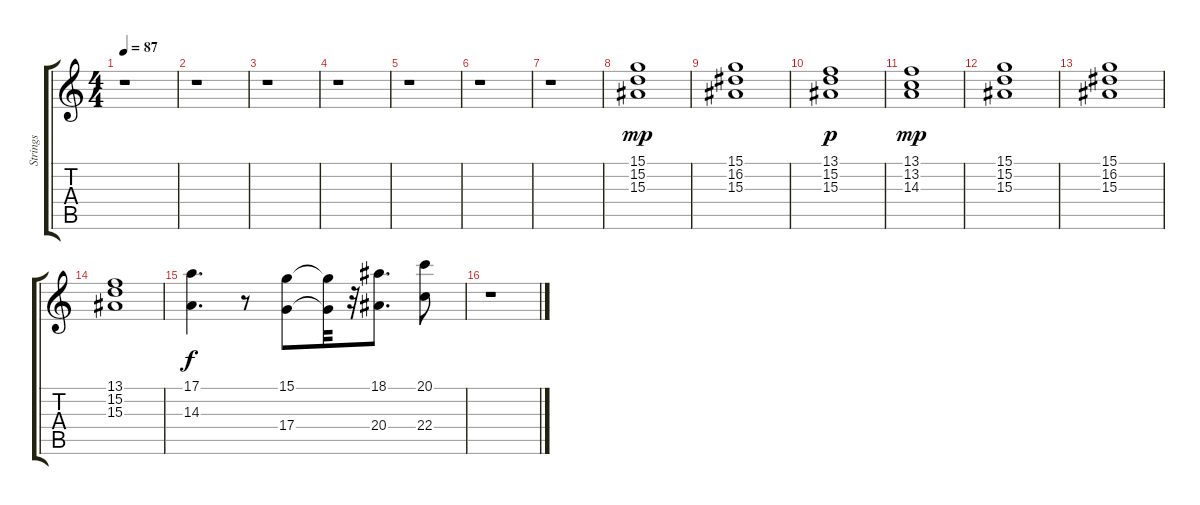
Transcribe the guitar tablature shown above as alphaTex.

\track ("Strings   " "Strings   ") {instrument stringensemble1}
\staff {score tabs}
\tuning (E4 B3 G3 D3 A2 E2) {hide}
\ts (4 4)
\tempo 87
\clef g2
\ks c
r.1{dy f} |
r.1 |
r.1 |
r.1 |
r.1 |
r.1 |
r.1 |
(15.1 15.2 15.3).1{dy mp} |
(15.1 16.2 15.3).1 |
(13.1 15.2 15.3).1{dy p} |
(13.1 13.2 14.3).1{dy mp} |
(15.1 15.2 15.3).1 |
(15.1 16.2 15.3).1 |
(13.1 15.2 15.3).1 |
(17.1 14.3).4{d dy f} r.8 (15.1 17.4).8 (15.1{t} 17.4{t}).32 r.32 (18.1 20.4).8{d} (20.1 22.4).8 |
r.1
